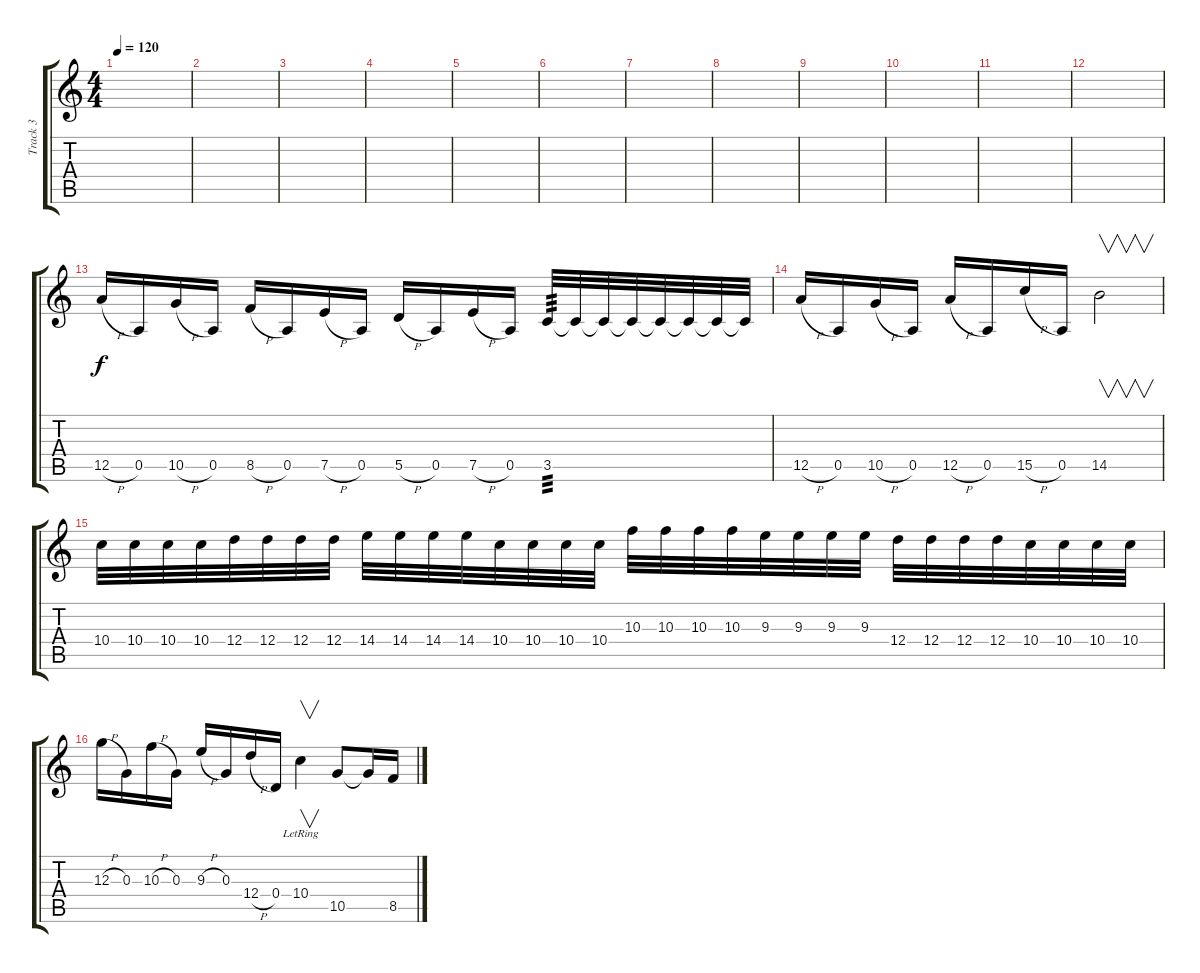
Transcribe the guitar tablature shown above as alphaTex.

\track ("Track 3" "Track 3") {instrument distortionguitar}
\staff {score tabs}
\tuning (E4 B3 G3 D3 A2 D2) {hide}
\ts (4 4)
\tempo 120
\clef g2
\ks c
|
|
|
|
|
|
|
|
|
|
|
|
12.5{h}.16 0.5.16 10.5{h}.16 0.5.16 8.5{h}.16 0.5.16 7.5{h}.16 0.5.16 5.5{h}.16 0.5.16 7.5{h}.16 0.5.16 3.5.32{tp 3} 3.5{t}.32 3.5{t}.32 3.5{t}.32 3.5{t}.32 3.5{t}.32 3.5{t}.32 3.5{t}.32 |
12.5{h}.16 0.5.16 10.5{h}.16 0.5.16 12.5{h}.16 0.5.16 15.5{h}.16 0.5.16 14.5.2{v} |
10.4.32 10.4.32 10.4.32 10.4.32 12.4.32 12.4.32 12.4.32 12.4.32 14.4.32 14.4.32 14.4.32 14.4.32 10.4.32 10.4.32 10.4.32 10.4.32 10.3.32 10.3.32 10.3.32 10.3.32 9.3.32 9.3.32 9.3.32 9.3.32 12.4.32 12.4.32 12.4.32 12.4.32 10.4.32 10.4.32 10.4.32 10.4.32 |
12.3{h}.16 0.3.16 10.3{h}.16 0.3.16 9.3{h}.16 0.3.16 12.4{h}.16 0.4.16 10.4{lr}.4{v} 10.5.8 10.5{t}.16 8.5.16
